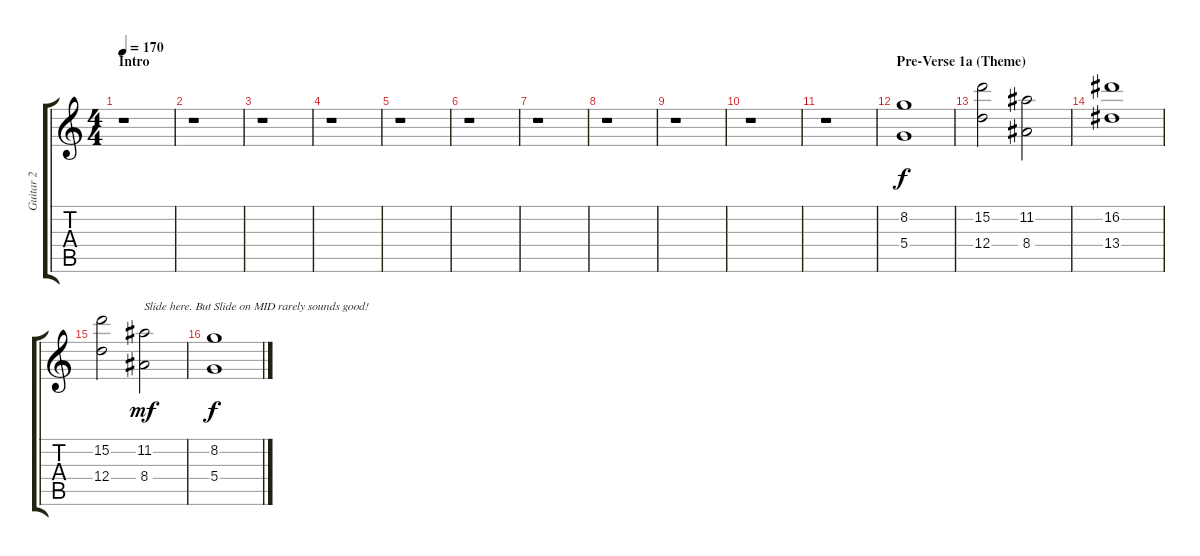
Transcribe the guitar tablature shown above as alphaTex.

\track ("Guitar 2" "Guitar 2") {instrument distortionguitar}
\staff {score tabs}
\tuning (E4 B3 G3 D3 A2 E2) {hide}
\ts (4 4)
\section ("" "Intro")
\tempo 170
\clef g2
\ks c
r.1{dy f instrument distortionguitar} |
r.1 |
r.1 |
r.1 |
r.1 |
r.1 |
r.1 |
r.1 |
r.1 |
r.1 |
r.1 |
\section ("" "Pre-Verse 1a (Theme)")
(8.2 5.4).1 |
(15.2 12.4).2 (11.2 8.4).2 |
(16.2 13.4).1 |
(15.2 12.4).2 (11.2 8.4).2{txt "Slide here. But Slide on MID rarely sounds good!" dy mf} |
(8.2 5.4).1{dy f}
